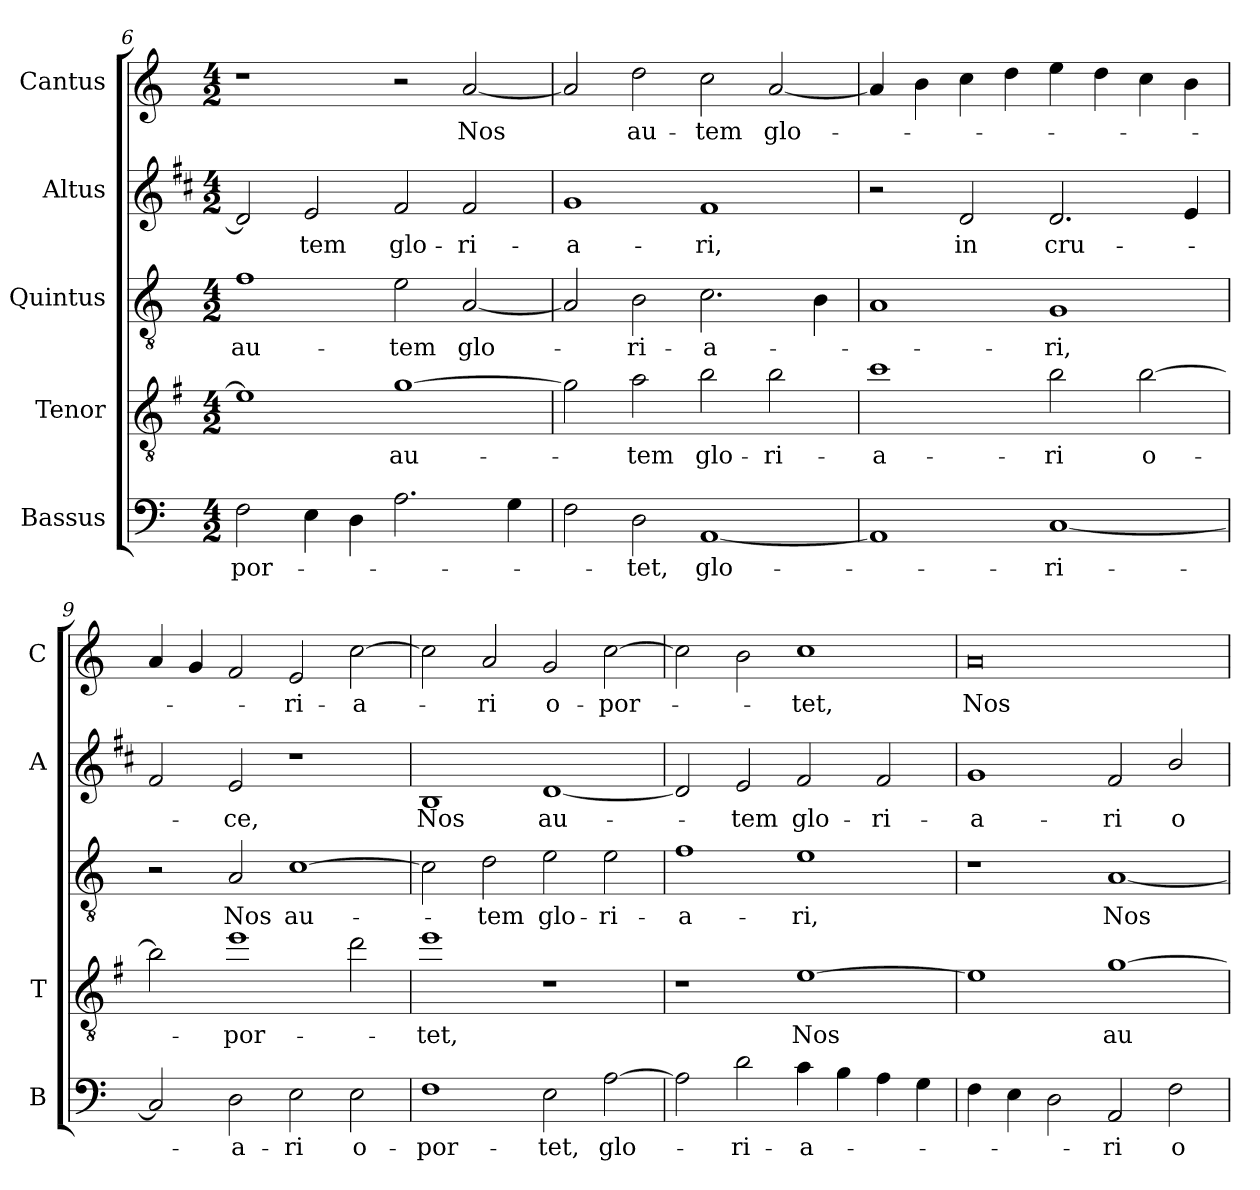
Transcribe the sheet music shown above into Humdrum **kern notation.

**kern	**text	**kern	**text	**kern	**text	**kern	**text	**kern	**text
*part5	*part5	*part4	*part4	*part3	*part3	*part2	*part2	*part1	*part1
*staff5	*staff5	*staff4	*staff4	*staff3	*staff3	*staff2	*staff2	*staff1	*staff1
*I"Bassus	*	*I"Tenor	*	*I"Quintus	*	*I"Altus	*	*I"Cantus	*
*I'B	*	*I'T	*	*	*	*I'A	*	*I'C	*
!!LO:LB:g=z
*clefF4	*	*clefGv2	*	*clefGv2	*	*clefG2	*	*clefG2	*
*	*	*ITrd4c7	*	*	*	*ITrd1c2	*	*	*
*k[]	*	*k[]	*	*k[]	*	*k[]	*	*k[]	*
*C:	*	*C:	*	*C:	*	*C:	*	*C:	*
*M4/2	*	*M4/2	*	*M4/2	*	*M4/2	*	*M4/2	*
=6	=6	=6	=6	=6	=6	=6	=6	=6	=6
!	!LO:LY:b	!	!	!	!LO:LY:b	!	!	!	!
2F\	-por-	1A]	.	1f	au-	2c/]	.	1r	.
!	!	!	!	!	!	!	!LO:LY:b	!	!
4E\	.	.	.	.	.	2d/	-tem	.	.
4D\	.	.	.	.	.	.	.	.	.
!	!	!	!LO:LY:b	!	!LO:LY:b	!	!LO:LY:b	!	!
2.A\	.	[1c	au-	2e\	-tem	2e/	glo-	2r	.
!	!	!	!	!	!LO:LY:b	!	!LO:LY:b	!	!LO:LY:b
.	.	.	.	[2A/	glo-	2e/	-ri-	[2a/	Nos
4G\	.	.	.	.	.	.	.	.	.
=7	=7	=7	=7	=7	=7	=7	=7	=7	=7
!	!	!	!	!	!	!	!LO:LY:b	!	!
2F\	.	2c\]	.	2A/]	.	1f	-a-	2a/]	.
!	!LO:LY:b	!	!LO:LY:b	!	!LO:LY:b	!	!	!	!LO:LY:b
2D\	-tet,	2d\	-tem	2B\	-ri-	.	.	2dd\	au-
!	!LO:LY:b	!	!LO:LY:b	!	!LO:LY:b	!	!LO:LY:b	!	!LO:LY:b
[1AA	glo-	2e\	glo-	2.c\	-a-	1e	-ri,	2cc\	-tem
!	!	!	!LO:LY:b	!	!	!	!	!	!LO:LY:b
.	.	2e\	-ri-	.	.	.	.	[2a/	glo-
.	.	.	.	4B\	.	.	.	.	.
=8	=8	=8	=8	=8	=8	=8	=8	=8	=8
!	!	!	!LO:LY:b	!	!	!	!	!	!
1AA]	.	1f	-a-	1A	.	2r	.	4a/]	.
.	.	.	.	.	.	.	.	4b\	.
!	!	!	!	!	!	!	!LO:LY:b	!	!
.	.	.	.	.	.	2c/	in	4cc\	.
.	.	.	.	.	.	.	.	4dd\	.
!	!LO:LY:b	!	!LO:LY:b	!	!LO:LY:b	!	!LO:LY:b	!	!
[1C	-ri-	2e\	-ri	1G	-ri,	2.c/	cru-	4ee\	.
.	.	.	.	.	.	.	.	4dd\	.
!	!	!	!LO:LY:b	!	!	!	!	!	!
.	.	[2e\	o-	.	.	.	.	4cc\	.
.	.	.	.	.	.	4d/	.	4b\	.
=9	=9	=9	=9	=9	=9	=9	=9	=9	=9
2C/]	.	2e\]	.	2r	.	2e/	.	4a/	.
.	.	.	.	.	.	.	.	4g/	.
!	!LO:LY:b	!	!LO:LY:b	!	!LO:LY:b	!	!LO:LY:b	!	!
2D\	-a-	1a	-por-	2A/	Nos	2d/	-ce,	2f/	.
!	!LO:LY:b	!	!	!	!LO:LY:b	!	!	!	!LO:LY:b
2E\	-ri	.	.	[1c	au-	1r	.	2e/	-ri-
!	!LO:LY:b	!	!	!	!	!	!	!	!LO:LY:b
2E\	o-	2g\	.	.	.	.	.	[2cc\	-a-
=10	=10	=10	=10	=10	=10	=10	=10	=10	=10
!	!LO:LY:b	!	!LO:LY:b	!	!	!	!LO:LY:b	!	!
1F	-por-	1a	-tet,	2c\]	.	1A	Nos	2cc\]	.
!	!	!	!	!	!LO:LY:b	!	!	!	!LO:LY:b
.	.	.	.	2d\	-tem	.	.	2a/	-ri
!	!LO:LY:b	!	!	!	!LO:LY:b	!	!LO:LY:b	!	!LO:LY:b
2E\	-tet,	1r	.	2e\	glo-	[1c	au-	2g/	o-
!	!LO:LY:b	!	!	!	!LO:LY:b	!	!	!	!LO:LY:b
[2A\	glo-	.	.	2e\	-ri-	.	.	[2cc\	-por-
=11	=11	=11	=11	=11	=11	=11	=11	=11	=11
!	!	!	!	!	!LO:LY:b	!	!	!	!
2A\]	.	1r	.	1f	-a-	2c/]	.	2cc\]	.
!	!LO:LY:b	!	!	!	!	!	!LO:LY:b	!	!
2d\	-ri-	.	.	.	.	2d/	-tem	2b\	.
!	!LO:LY:b	!	!LO:LY:b	!	!LO:LY:b	!	!LO:LY:b	!	!LO:LY:b
4c\	-a-	[1A	Nos	1e	-ri,	2e/	glo-	1cc	-tet,
4B\	.	.	.	.	.	.	.	.	.
!	!	!	!	!	!	!	!LO:LY:b	!	!
4A\	.	.	.	.	.	2e/	-ri-	.	.
4G\	.	.	.	.	.	.	.	.	.
!!LO:LB:g=z
=12	=12	=12	=12	=12	=12	=12	=12	=12	=12
!	!	!	!	!	!	!	!LO:LY:b	!	!LO:LY:b
4F\	.	1A]	.	1r	.	1f	-a-	0a	Nos
4E\	.	.	.	.	.	.	.	.	.
2D\	.	.	.	.	.	.	.	.	.
!	!LO:LY:b	!	!LO:LY:b	!	!LO:LY:b	!	!LO:LY:b	!	!
2AA/	-ri	[1c	au-	[1A	Nos	2e/	-ri	.	.
!	!LO:LY:b	!	!	!	!	!	!LO:LY:b	!	!
2F\	o-	.	.	.	.	2a/	o-	.	.
=	=	=	=	=	=	=	=	=	=
*-	*-	*-	*-	*-	*-	*-	*-	*-	*-
